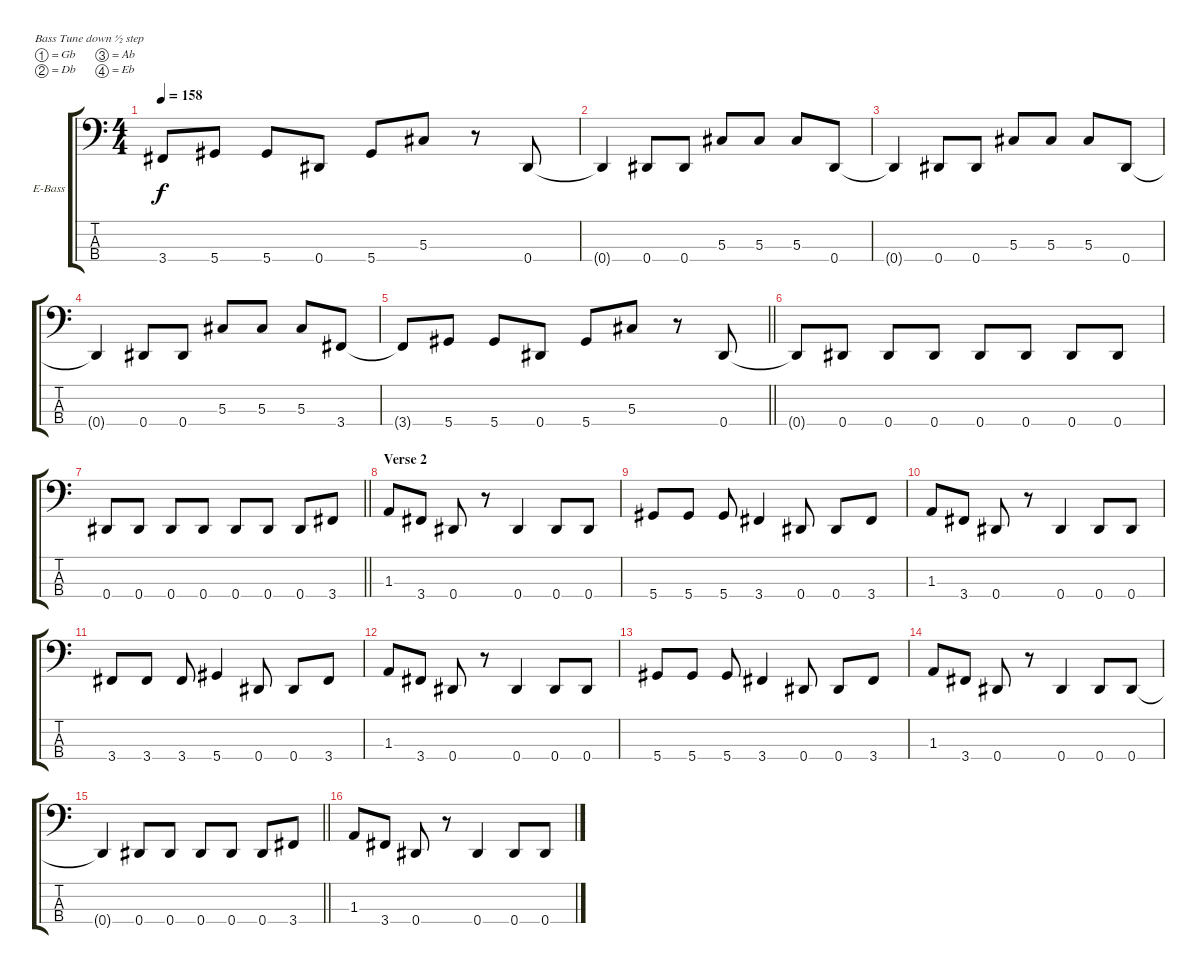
\bracketExtendMode groupsimilarinstruments
\firstSystemTrackNameOrientation horizontal
\otherSystemsTrackNameOrientation horizontal
\track ("Bass" "E-Bass") {instrument electricbassfinger}
\staff {score tabs}
\tuning (Gb2 Db2 Ab1 Eb1)
\ts (4 4)
\tempo 158
\clef f4
\ks c
3.4{t}.8{dy f} 5.4.8 5.4.8 0.4.8 5.4.8 5.3.8 r.8 0.4.8 |
0.4{t}.4 0.4.8 0.4.8 5.3.8 5.3.8 5.3.8 0.4.8 |
0.4{t}.4 0.4.8 0.4.8 5.3.8 5.3.8 5.3.8 0.4.8 |
0.4{t}.4 0.4.8 0.4.8 5.3.8 5.3.8 5.3.8 3.4.8 |
\barLineRight lightlight
3.4{t}.8 5.4.8 5.4.8 0.4.8 5.4.8 5.3.8 r.8 0.4.8 |
\section ("" "")
0.4{t}.8 0.4.8 0.4.8 0.4.8 0.4.8 0.4.8 0.4.8 0.4.8 |
\barLineRight lightlight
0.4.8 0.4.8 0.4.8 0.4.8 0.4.8 0.4.8 0.4.8 3.4.8 |
\section ("" "Verse 2")
1.3.8 3.4.8 0.4.8 r.8 0.4.4 0.4.8 0.4.8 |
5.4.8 5.4.8 5.4.8 3.4.4 0.4.8 0.4.8 3.4.8 |
1.3.8 3.4.8 0.4.8 r.8 0.4.4 0.4.8 0.4.8 |
3.4.8 3.4.8 3.4.8 5.4.4 0.4.8 0.4.8 3.4.8 |
1.3.8 3.4.8 0.4.8 r.8 0.4.4 0.4.8 0.4.8 |
5.4.8 5.4.8 5.4.8 3.4.4 0.4.8 0.4.8 3.4.8 |
1.3.8 3.4.8 0.4.8 r.8 0.4.4 0.4.8 0.4.8 |
\barLineRight lightlight
0.4{t}.4 0.4.8 0.4.8 0.4.8 0.4.8 0.4.8 3.4.8 |
\section ("" "")
1.3.8 3.4.8 0.4.8 r.8 0.4.4 0.4.8 0.4.8
